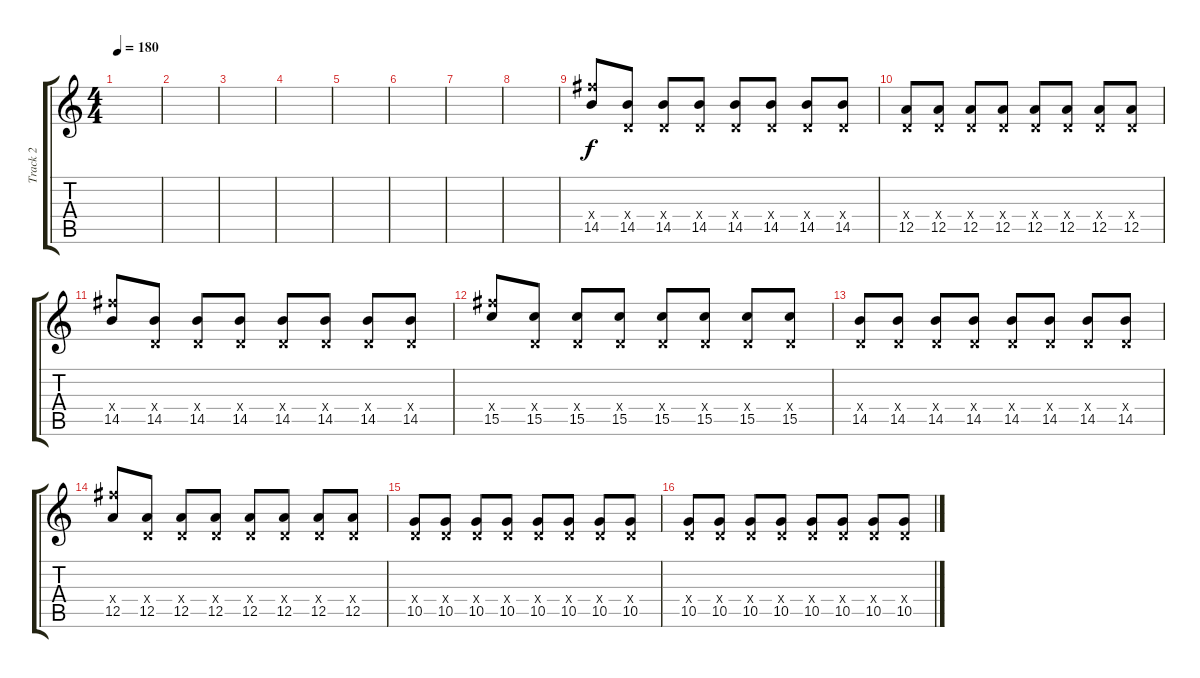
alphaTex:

\track ("Track 2" "Track 2") {instrument overdrivenguitar}
\staff {score tabs}
\tuning (E4 B3 G3 D3 A2 E2) {hide}
\ts (4 4)
\tempo 180
\clef g2
\ks c
|
|
|
|
|
|
|
|
(16.4{x} 14.5).8 (0.4{x} 14.5).8 (0.4{x} 14.5).8 (0.4{x} 14.5).8 (0.4{x} 14.5).8 (0.4{x} 14.5).8 (0.4{x} 14.5).8 (0.4{x} 14.5).8 |
(0.4{x} 12.5).8 (0.4{x} 12.5).8 (0.4{x} 12.5).8 (0.4{x} 12.5).8 (0.4{x} 12.5).8 (0.4{x} 12.5).8 (0.4{x} 12.5).8 (0.4{x} 12.5).8 |
(16.4{x} 14.5).8 (0.4{x} 14.5).8 (0.4{x} 14.5).8 (0.4{x} 14.5).8 (0.4{x} 14.5).8 (0.4{x} 14.5).8 (0.4{x} 14.5).8 (0.4{x} 14.5).8 |
(16.4{x} 15.5).8 (0.4{x} 15.5).8 (0.4{x} 15.5).8 (0.4{x} 15.5).8 (0.4{x} 15.5).8 (0.4{x} 15.5).8 (0.4{x} 15.5).8 (0.4{x} 15.5).8 |
(0.4{x} 14.5).8 (0.4{x} 14.5).8 (0.4{x} 14.5).8 (0.4{x} 14.5).8 (0.4{x} 14.5).8 (0.4{x} 14.5).8 (0.4{x} 14.5).8 (0.4{x} 14.5).8 |
(16.4{x} 12.5).8 (0.4{x} 12.5).8 (0.4{x} 12.5).8 (0.4{x} 12.5).8 (0.4{x} 12.5).8 (0.4{x} 12.5).8 (0.4{x} 12.5).8 (0.4{x} 12.5).8 |
(0.4{x} 10.5).8 (0.4{x} 10.5).8 (0.4{x} 10.5).8 (0.4{x} 10.5).8 (0.4{x} 10.5).8 (0.4{x} 10.5).8 (0.4{x} 10.5).8 (0.4{x} 10.5).8 |
(0.4{x} 10.5).8 (0.4{x} 10.5).8 (0.4{x} 10.5).8 (0.4{x} 10.5).8 (0.4{x} 10.5).8 (0.4{x} 10.5).8 (0.4{x} 10.5).8 (0.4{x} 10.5).8
